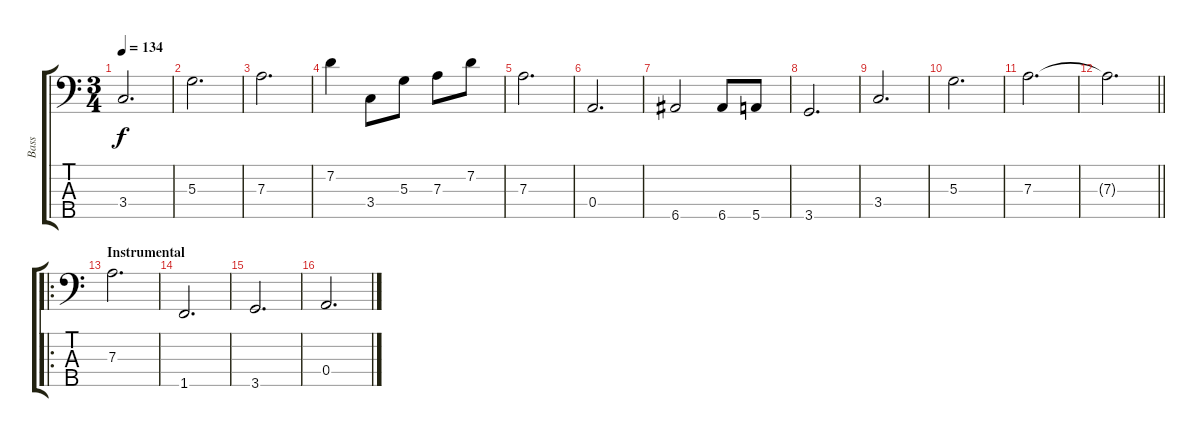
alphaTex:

\track ("Bass" "Bass") {instrument electricbassfinger}
\staff {score tabs}
\tuning (C3 G2 D2 A1 E1) {hide}
\ts (3 4)
\tempo 134
\clef f4
\ks c
3.4.2{d dy f} |
5.3.2{d} |
7.3.2{d} |
7.2.4 3.4.8 5.3.8 7.3.8 7.2.8 |
7.3.2{d} |
0.4.2{d} |
6.5.2 6.5.8 5.5.8 |
3.5.2{d} |
3.4.2{d} |
5.3.2{d} |
7.3.2{d} |
\barLineRight lightlight
7.3{t}.2{d} |
\ro
\section ("" "Instrumental")
7.3.2{d} |
1.5.2{d} |
3.5.2{d} |
0.4.2{d}
